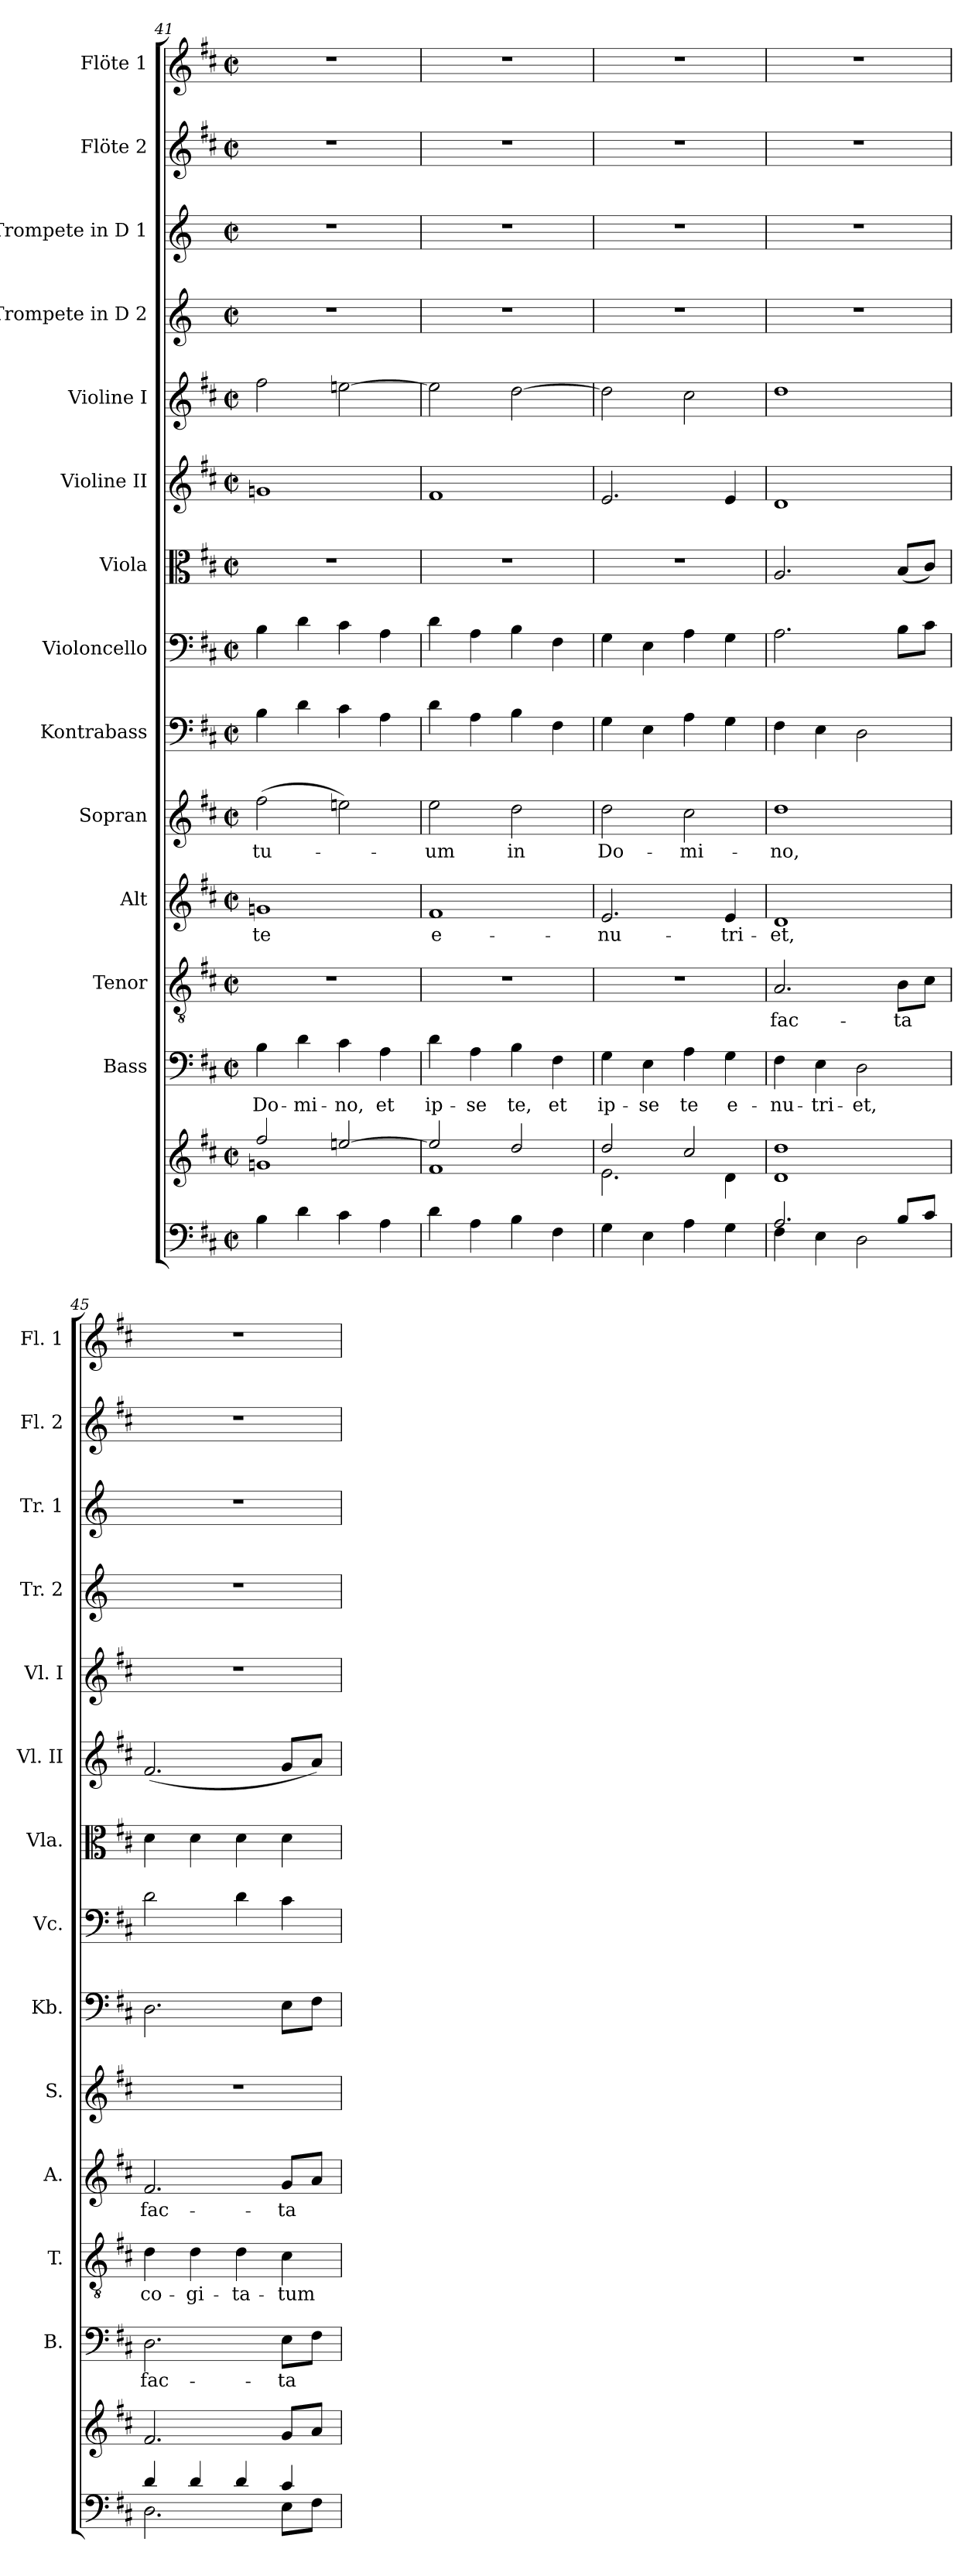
**kern	**kern	**kern	**text	**kern	**text	**kern	**text	**kern	**text	**kern	**kern	**kern	**kern	**kern	**kern	**kern	**kern	**kern
*part14	*part14	*part13	*part13	*part12	*part12	*part11	*part11	*part10	*part10	*part9	*part8	*part7	*part6	*part5	*part4	*part3	*part2	*part1
*staff15	*staff14	*staff13	*staff13	*staff12	*staff12	*staff11	*staff11	*staff10	*staff10	*staff9	*staff8	*staff7	*staff6	*staff5	*staff4	*staff3	*staff2	*staff1
*	*	*I"Bass	*	*I"Tenor	*	*I"Alt	*	*I"Sopran	*	*I"Kontrabass	*I"Violoncello	*I"Viola	*I"Violine II	*I"Violine I	*I"Trompete in D 2	*I"Trompete in D 1	*I"Flöte 2	*I"Flöte 1
*	*	*I'B.	*	*I'T.	*	*I'A.	*	*I'S.	*	*I'Kb.	*I'Vc.	*I'Vla.	*I'Vl. II	*I'Vl. I	*I'Tr. 2	*I'Tr. 1	*I'Fl. 2	*I'Fl. 1
!!LO:PB:g=z
*clefF4	*clefG2	*clefF4	*	*clefGv2	*	*clefG2	*	*clefG2	*	*clefF4	*clefF4	*clefC3	*clefG2	*clefG2	*clefG2	*clefG2	*clefG2	*clefG2
*	*	*	*	*	*	*	*	*	*	*ITrd7c12	*	*	*	*	*ITrd-1c-2	*ITrd-1c-2	*	*
*k[f#c#]	*k[f#c#]	*k[f#c#]	*	*k[f#c#]	*	*k[f#c#]	*	*k[f#c#]	*	*k[f#c#]	*k[f#c#]	*k[f#c#]	*k[f#c#]	*k[f#c#]	*k[f#c#]	*k[f#c#]	*k[f#c#]	*k[f#c#]
*D:	*D:	*D:	*	*D:	*	*D:	*	*D:	*	*D:	*D:	*D:	*D:	*D:	*D:	*D:	*D:	*D:
*M2/2	*M2/2	*M2/2	*	*M2/2	*	*M2/2	*	*M2/2	*	*M2/2	*M2/2	*M2/2	*M2/2	*M2/2	*M2/2	*M2/2	*M2/2	*M2/2
*met(c|)	*met(c|)	*met(c|)	*	*met(c|)	*	*met(c|)	*	*met(c|)	*	*met(c|)	*met(c|)	*met(c|)	*met(c|)	*met(c|)	*met(c|)	*met(c|)	*met(c|)	*met(c|)
=41	=41	=41	=41	=41	=41	=41	=41	=41	=41	=41	=41	=41	=41	=41	=41	=41	=41	=41
*	*^	*	*	*	*	*	*	*	*	*	*	*	*	*	*	*	*	*
!	!	!	!	!LO:LY:b	!	!	!	!LO:LY:b	!	!LO:LY:b	!	!	!	!	!	!	!	!	!
4B\	2ff#/	1gn	4B\	Do-	1r	.	1gn	te	(>2ff#\	tu-	4BB\	4B\	1r	1gn	2ff#\	1r	1r	1r	1r
!	!	!	!	!LO:LY:b	!	!	!	!	!	!	!	!	!	!	!	!	!	!	!
4d\	.	.	4d\	-mi-	.	.	.	.	.	.	4D\	4d\	.	.	.	.	.	.	.
!	!	!	!	!LO:LY:b	!	!	!	!	!	!	!	!	!	!	!	!	!	!	!
4c#\	[>2een/	.	4c#\	-no,	.	.	.	.	2een\)	.	4C#\	4c#\	.	.	[2een\	.	.	.	.
!	!	!	!	!LO:LY:b	!	!	!	!	!	!	!	!	!	!	!	!	!	!	!
4A\	.	.	4A\	et	.	.	.	.	.	.	4AA\	4A\	.	.	.	.	.	.	.
=42	=42	=42	=42	=42	=42	=42	=42	=42	=42	=42	=42	=42	=42	=42	=42	=42	=42	=42	=42
!	!	!	!	!LO:LY:b	!	!	!	!LO:LY:b	!	!LO:LY:b	!	!	!	!	!	!	!	!	!
4d\	2ee/]	1f#	4d\	ip-	1r	.	1f#	e-	2ee\	-um	4D\	4d\	1r	1f#	2ee\]	1r	1r	1r	1r
!	!	!	!	!LO:LY:b	!	!	!	!	!	!	!	!	!	!	!	!	!	!	!
4A\	.	.	4A\	-se	.	.	.	.	.	.	4AA\	4A\	.	.	.	.	.	.	.
!	!	!	!	!LO:LY:b	!	!	!	!	!	!LO:LY:b	!	!	!	!	!	!	!	!	!
4B\	2dd/	.	4B\	te,	.	.	.	.	2dd\	in	4BB\	4B\	.	.	[2dd\	.	.	.	.
!	!	!	!	!LO:LY:b	!	!	!	!	!	!	!	!	!	!	!	!	!	!	!
4F#\	.	.	4F#\	et	.	.	.	.	.	.	4FF#\	4F#\	.	.	.	.	.	.	.
=43	=43	=43	=43	=43	=43	=43	=43	=43	=43	=43	=43	=43	=43	=43	=43	=43	=43	=43	=43
!	!	!	!	!LO:LY:b	!	!	!	!LO:LY:b	!	!LO:LY:b	!	!	!	!	!	!	!	!	!
4G\	2dd/	2.e\	4G\	ip-	1r	.	2.e/	-nu-	2dd\	Do-	4GG\	4G\	1r	2.e/	2dd\]	1r	1r	1r	1r
!	!	!	!	!LO:LY:b	!	!	!	!	!	!	!	!	!	!	!	!	!	!	!
4E\	.	.	4E\	-se	.	.	.	.	.	.	4EE\	4E\	.	.	.	.	.	.	.
!	!	!	!	!LO:LY:b	!	!	!	!	!	!LO:LY:b	!	!	!	!	!	!	!	!	!
4A\	2cc#/	.	4A\	te	.	.	.	.	2cc#\	-mi-	4AA\	4A\	.	.	2cc#\	.	.	.	.
!	!	!	!	!LO:LY:b	!	!	!	!LO:LY:b	!	!	!	!	!	!	!	!	!	!	!
4G\	.	4d\	4G\	e-	.	.	4e/	-tri-	.	.	4GG\	4G\	.	4e/	.	.	.	.	.
=44	=44	=44	=44	=44	=44	=44	=44	=44	=44	=44	=44	=44	=44	=44	=44	=44	=44	=44	=44
*^	*	*	*	*	*	*	*	*	*	*	*	*	*	*	*	*	*	*	*
!	!	!	!	!	!LO:LY:b	!	!LO:LY:b	!	!LO:LY:b	!	!LO:LY:b	!	!	!	!	!	!	!	!	!
2.A/	4F#\	1dd	1d	4F#\	-nu-	2.A/	fac-	1d	-et,	1dd	-no,	4FF#\	2.A\	2.A/	1d	1dd	1r	1r	1r	1r
!	!	!	!	!	!LO:LY:b	!	!	!	!	!	!	!	!	!	!	!	!	!	!	!
.	4E\	.	.	4E\	-tri-	.	.	.	.	.	.	4EE\	.	.	.	.	.	.	.	.
!	!	!	!	!	!LO:LY:b	!	!	!	!	!	!	!	!	!	!	!	!	!	!	!
.	2D\	.	.	2D\	-et,	.	.	.	.	.	.	2DD\	.	.	.	.	.	.	.	.
!	!	!	!	!	!	!	!LO:LY:b	!	!	!	!	!	!	!	!	!	!	!	!	!
8B/L	.	.	.	.	.	8B\L	-ta	.	.	.	.	.	8B\L	(<8B/L	.	.	.	.	.	.
8c#/J	.	.	.	.	.	8c#\J	.	.	.	.	.	.	8c#\J	8c#/J)	.	.	.	.	.	.
*	*	*v	*v	*	*	*	*	*	*	*	*	*	*	*	*	*	*	*	*	*
=45	=45	=45	=45	=45	=45	=45	=45	=45	=45	=45	=45	=45	=45	=45	=45	=45	=45	=45	=45
!	!	!	!	!LO:LY:b	!	!LO:LY:b	!	!LO:LY:b	!	!	!	!	!	!	!	!	!	!	!
4d/	2.D\	2.f#/	2.D\	fac-	4d\	co-	2.f#/	fac-	1r	.	2.DD\	2d\	4d\	(<2.f#/	1r	1r	1r	1r	1r
!	!	!	!	!	!	!LO:LY:b	!	!	!	!	!	!	!	!	!	!	!	!	!
4d/	.	.	.	.	4d\	-gi-	.	.	.	.	.	.	4d\	.	.	.	.	.	.
!	!	!	!	!	!	!LO:LY:b	!	!	!	!	!	!	!	!	!	!	!	!	!
4d/	.	.	.	.	4d\	-ta-	.	.	.	.	.	4d\	4d\	.	.	.	.	.	.
!	!	!	!	!LO:LY:b	!	!LO:LY:b	!	!LO:LY:b	!	!	!	!	!	!	!	!	!	!	!
4c#/	8E\L	8g/L	8E\L	-ta	4c#\	-tum	8g/L	-ta	.	.	8EE\L	4c#\	4d\	8g/L	.	.	.	.	.
.	8F#\J	8a/J	8F#\J	.	.	.	8a/J	.	.	.	8FF#\J	.	.	8a/J)	.	.	.	.	.
*v	*v	*	*	*	*	*	*	*	*	*	*	*	*	*	*	*	*	*	*
=	=	=	=	=	=	=	=	=	=	=	=	=	=	=	=	=	=	=
*-	*-	*-	*-	*-	*-	*-	*-	*-	*-	*-	*-	*-	*-	*-	*-	*-	*-	*-
